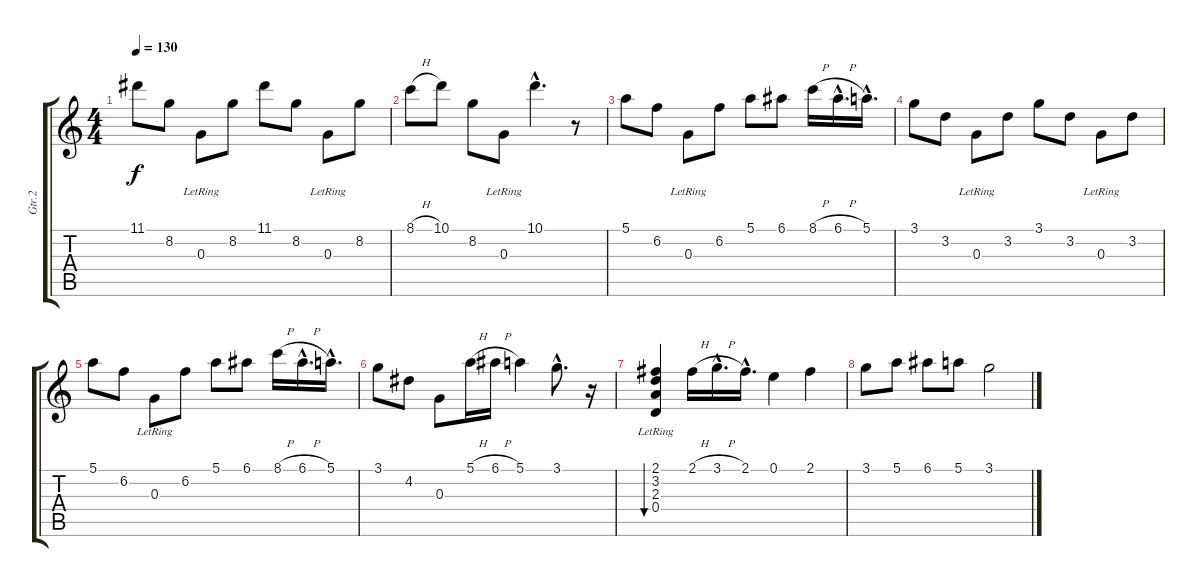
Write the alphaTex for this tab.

\track ("Gtr.2" "Gtr.2") {instrument acousticguitarnylon}
\staff {score tabs}
\tuning (E4 B3 G3 D3 A2 E2) {hide}
\ts (4 4)
\tempo 130
\clef g2
\ks c
11.1.8{dy f} 8.2.8 0.3{lr}.8 8.2.8 11.1.8 8.2.8 0.3{lr}.8 8.2.8 |
8.1{h}.8 10.1.8 8.2.8 0.3{lr}.8 10.1{hac}.4{d} r.8 |
5.1.8 6.2.8 0.3{lr}.8 6.2.8 5.1.8 6.1.8 8.1{h}.16 6.1{h hac}.16{d} 5.1{hac}.16{d} |
3.1.8 3.2.8 0.3{lr}.8 3.2.8 3.1.8 3.2.8 0.3{lr}.8 3.2.8 |
5.1.8 6.2.8 0.3{lr}.8 6.2.8 5.1.8 6.1.8 8.1{h}.16 6.1{h hac}.16{d} 5.1{hac}.16{d} |
3.1.8 4.2.8 0.3.8 5.1{h}.16 6.1{h}.16 5.1.4 3.1{hac}.8{d} r.16 |
(2.1{lr} 3.2{lr} 2.3{lr} 0.4{lr}).4{bu 240} 2.1{h}.16 3.1{h hac}.16{d} 2.1{hac}.16{d} 0.1.4 2.1.4 |
3.1.8 5.1.8 6.1.8 5.1.8 3.1.2
